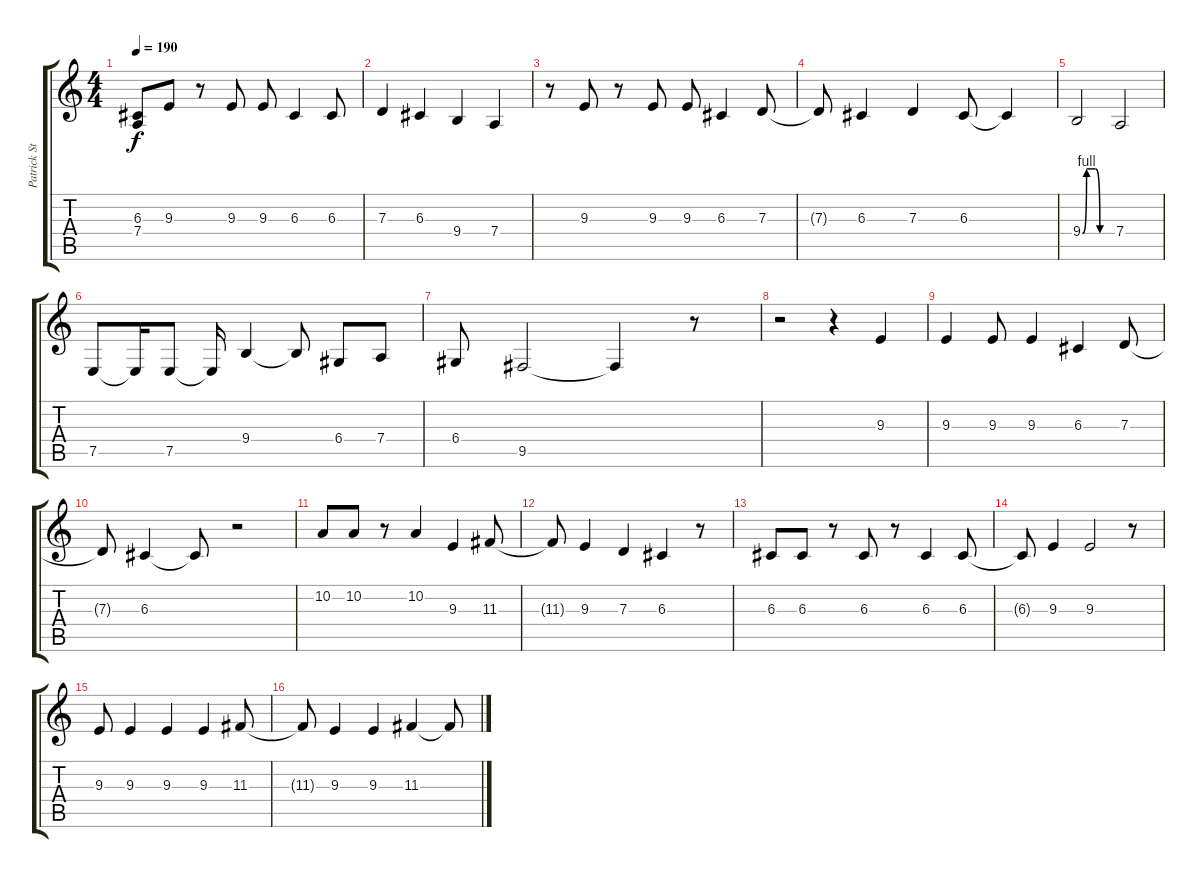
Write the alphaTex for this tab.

\track ("Patrick Stump (Lead Vocal and Harmonies)" "Patrick St") {instrument clarinet}
\staff {score tabs}
\tuning (E4 B3 G3 D3 A2 E2) {hide}
\ts (4 4)
\tempo 190
\clef g2
\ks c
(6.3{t} 7.4{t}).8{dy f} 9.3.8 r.8 9.3.8 9.3.8 6.3.4 6.3.8 |
7.3.4 6.3.4 9.4.4 7.4.4 |
r.8 9.3.8 r.8 9.3.8 9.3.8 6.3.4 7.3.8 |
7.3{t}.8 6.3.4 7.3.4 6.3.8 6.3{t}.4 |
9.4{be (custom 0 0 8 4 15 4 26 4 35 0 43 0 53 0 60 0)}.2 7.4.2 |
7.5.8 7.5{t}.16 7.5.8 7.5{t}.16 9.4.4 9.4{t}.8 6.4.8 7.4.8 |
6.4.8 9.5.2 9.5{t}.4 r.8 |
r.2 r.4 9.3.4 |
9.3.4 9.3.8 9.3.4 6.3.4 7.3.8 |
7.3{t}.8 6.3.4 6.3{t}.8 r.2 |
10.2.8 10.2.8 r.8 10.2.4 9.3.4 11.3.8 |
11.3{t}.8 9.3.4 7.3.4 6.3.4 r.8 |
6.3.8 6.3.8 r.8 6.3.8 r.8 6.3.4 6.3.8 |
6.3{t}.8 9.3.4 9.3.2 r.8 |
9.3.8 9.3.4 9.3.4 9.3.4 11.3.8 |
11.3{t}.8 9.3.4 9.3.4 11.3.4 11.3{t}.8
